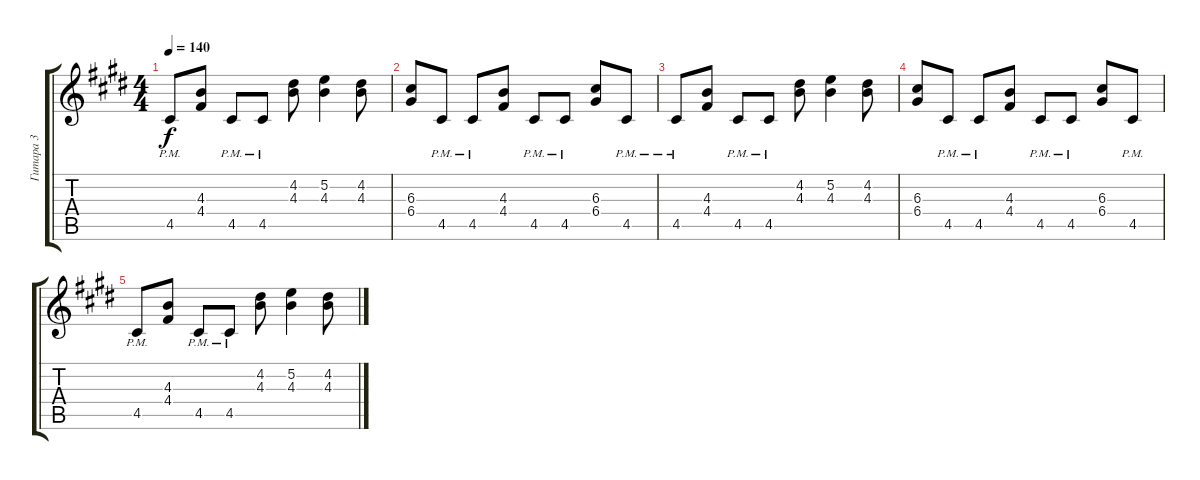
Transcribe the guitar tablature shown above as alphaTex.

\track ("Гитара 3" "Гитара 3") {instrument distortionguitar}
\staff {score tabs}
\tuning (E4 B3 G3 D3 A2 E2) {hide}
\ts (4 4)
\tempo 140
\clef g2
\ks c#minor
4.5{pm}.8{dy f} (4.3 4.4).8 4.5{pm}.8 4.5{pm}.8 (4.2 4.3).8 (5.2 4.3).4 (4.2 4.3).8 |
(6.3 6.4).8 4.5{pm}.8 4.5{pm}.8 (4.3 4.4).8 4.5{pm}.8 4.5{pm}.8 (6.3 6.4).8 4.5{pm}.8 |
4.5{pm}.8 (4.3 4.4).8 4.5{pm}.8 4.5{pm}.8 (4.2 4.3).8 (5.2 4.3).4 (4.2 4.3).8 |
(6.3 6.4).8 4.5{pm}.8 4.5{pm}.8 (4.3 4.4).8 4.5{pm}.8 4.5{pm}.8 (6.3 6.4).8 4.5{pm}.8 |
4.5{pm}.8 (4.3 4.4).8 4.5{pm}.8 4.5{pm}.8 (4.2 4.3).8 (5.2 4.3).4 (4.2 4.3).8
